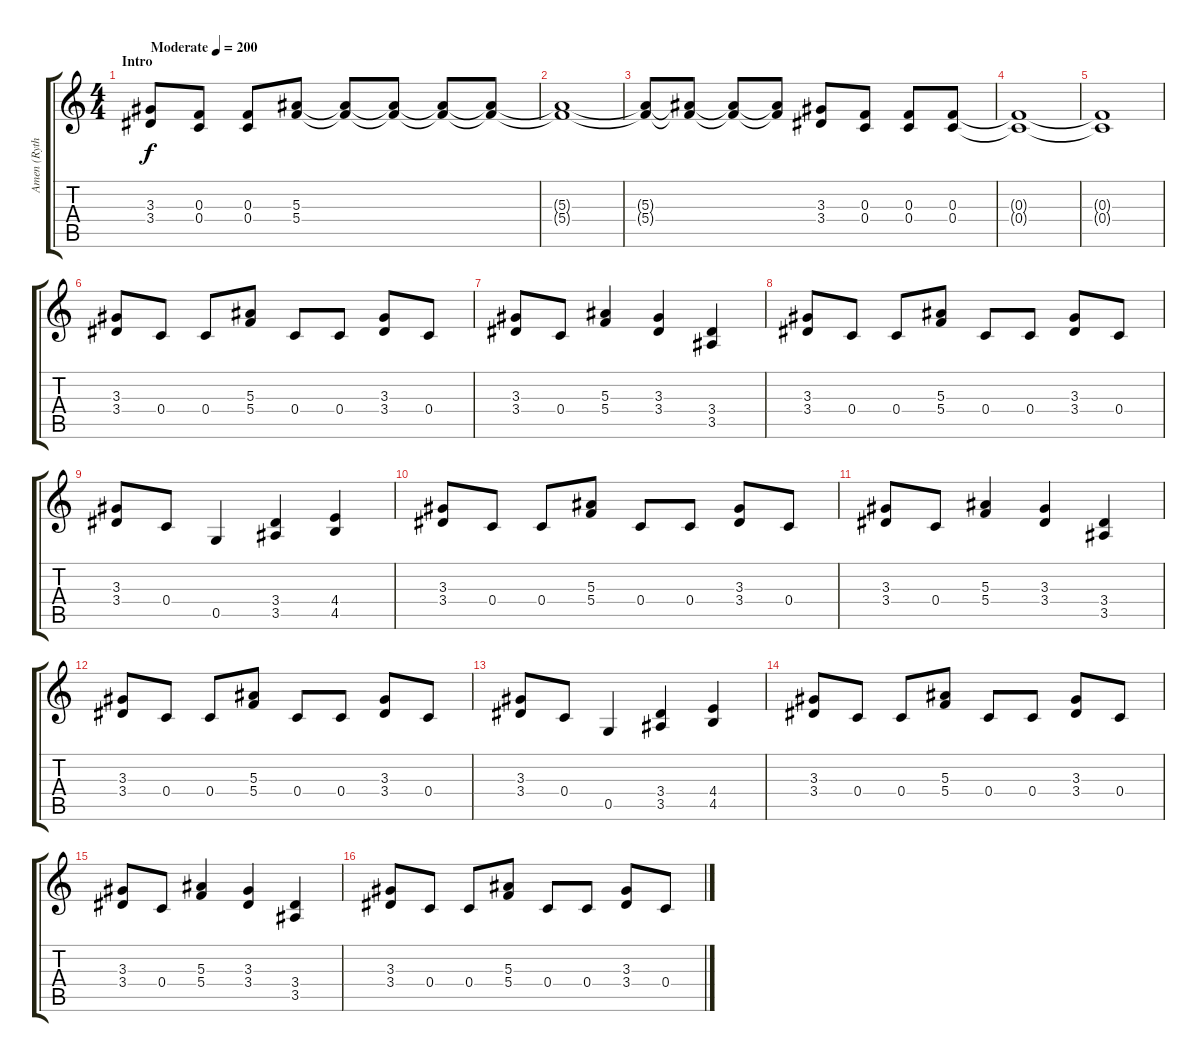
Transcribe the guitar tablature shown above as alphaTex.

\track ("Amen (Rythm)" "Amen (Ryth") {instrument distortionguitar}
\staff {score tabs}
\tuning (D4 A3 F3 C3 G2 D2) {hide}
\ts (4 4)
\section ("" "Intro")
\tempo (200 "Moderate")
\clef g2
\ks c
(3.3 3.4).8{dy f instrument distortionguitar} (0.3 0.4).8 (0.3 0.4).8 (5.3 5.4).8 (5.3{t} 5.4{t}).8 (5.3{t} 5.4{t}).8 (5.3{t} 5.4{t}).8 (5.3{t} 5.4{t}).8 |
(5.3{t} 5.4{t}).1 |
(5.3{t} 5.4{t}).8 (5.3{t} 5.4{t}).8 (5.3{t} 5.4{t}).8 (5.3{t} 5.4{t}).8 (3.3 3.4).8 (0.3 0.4).8 (0.3 0.4).8 (0.3 0.4).8 |
(0.3{t} 0.4{t}).1 |
(0.3{t} 0.4{t}).1 |
(3.3 3.4).8 0.4.8 0.4.8 (5.3 5.4).8 0.4.8 0.4.8 (3.3 3.4).8 0.4.8 |
(3.3 3.4).8 0.4.8 (5.3 5.4).4 (3.3 3.4).4 (3.4 3.5).4 |
(3.3 3.4).8 0.4.8 0.4.8 (5.3 5.4).8 0.4.8 0.4.8 (3.3 3.4).8 0.4.8 |
(3.3 3.4).8 0.4.8 0.5.4 (3.4 3.5).4 (4.4 4.5).4 |
(3.3 3.4).8 0.4.8 0.4.8 (5.3 5.4).8 0.4.8 0.4.8 (3.3 3.4).8 0.4.8 |
(3.3 3.4).8 0.4.8 (5.3 5.4).4 (3.3 3.4).4 (3.4 3.5).4 |
(3.3 3.4).8 0.4.8 0.4.8 (5.3 5.4).8 0.4.8 0.4.8 (3.3 3.4).8 0.4.8 |
(3.3 3.4).8 0.4.8 0.5.4 (3.4 3.5).4 (4.4 4.5).4 |
(3.3 3.4).8 0.4.8 0.4.8 (5.3 5.4).8 0.4.8 0.4.8 (3.3 3.4).8 0.4.8 |
(3.3 3.4).8 0.4.8 (5.3 5.4).4 (3.3 3.4).4 (3.4 3.5).4 |
(3.3 3.4).8 0.4.8 0.4.8 (5.3 5.4).8 0.4.8 0.4.8 (3.3 3.4).8 0.4.8
